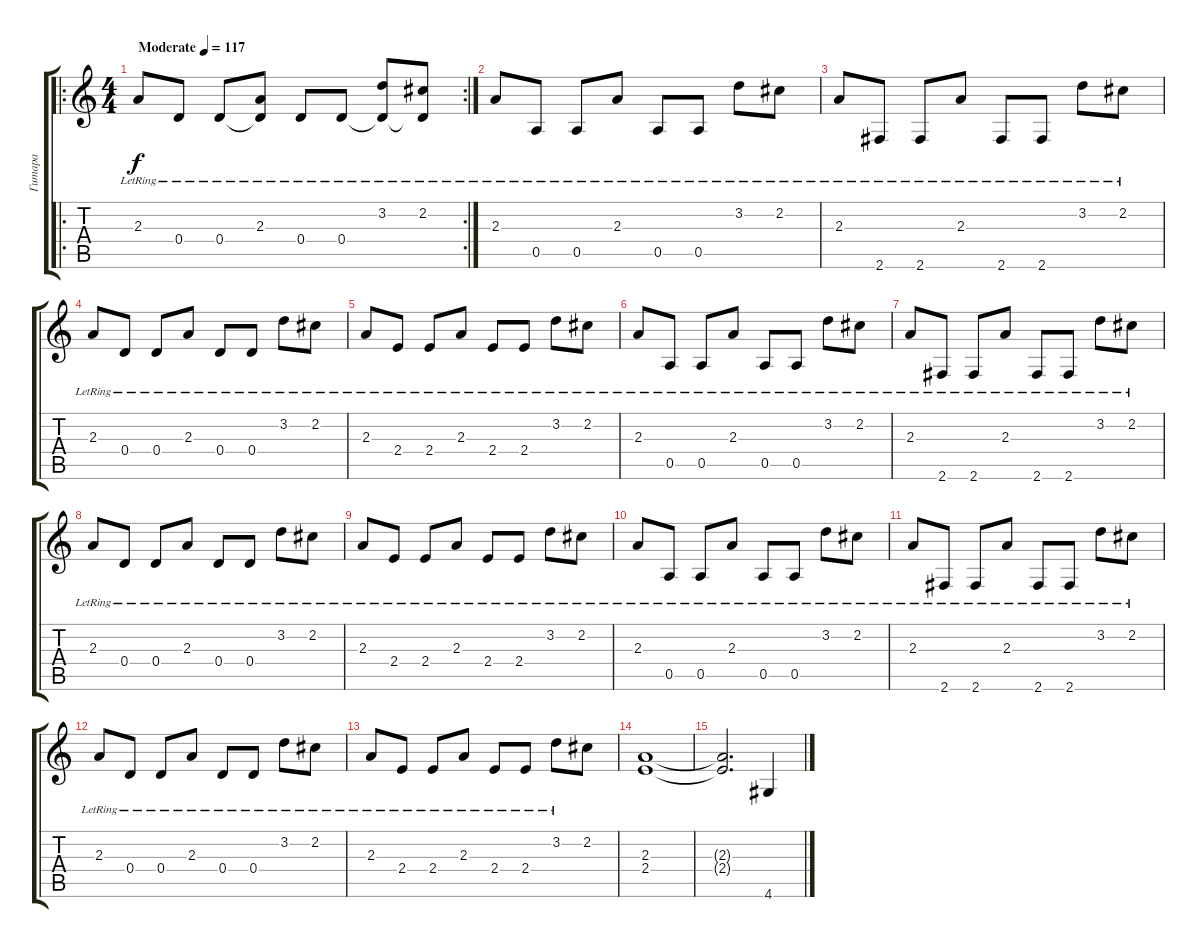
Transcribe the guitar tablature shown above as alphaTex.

\track ("Гитара" "Гитара") {instrument acousticguitarsteel}
\staff {score tabs}
\tuning (E4 B3 G3 D3 A2 E2) {hide}
\ro
\rc 2
\ts (4 4)
\tempo (117 "Moderate")
\clef g2
\ks c
2.3{lr}.8{dy f instrument acousticguitarsteel} 0.4{lr}.8 0.4{lr}.8 (2.3{lr} 0.4{t}).8 0.4{lr}.8 0.4{lr}.8 (3.2{lr} 0.4{t}).8 (2.2{lr} 0.4{t}).8 |
2.3{lr}.8{instrument distortionguitar} 0.5{lr}.8 0.5{lr}.8 2.3{lr}.8 0.5{lr}.8 0.5{lr}.8 3.2{lr}.8 2.2{lr}.8 |
2.3{lr}.8 2.6{lr}.8 2.6{lr}.8 2.3{lr}.8 2.6{lr}.8 2.6{lr}.8 3.2{lr}.8 2.2{lr}.8 |
2.3{lr}.8 0.4{lr}.8 0.4{lr}.8 2.3{lr}.8 0.4{lr}.8 0.4{lr}.8 3.2{lr}.8 2.2{lr}.8 |
2.3{lr}.8 2.4{lr}.8 2.4{lr}.8 2.3{lr}.8 2.4{lr}.8 2.4{lr}.8 3.2{lr}.8 2.2{lr}.8 |
2.3{lr}.8{instrument distortionguitar} 0.5{lr}.8 0.5{lr}.8 2.3{lr}.8 0.5{lr}.8 0.5{lr}.8 3.2{lr}.8 2.2{lr}.8 |
2.3{lr}.8 2.6{lr}.8 2.6{lr}.8 2.3{lr}.8 2.6{lr}.8 2.6{lr}.8 3.2{lr}.8 2.2{lr}.8 |
2.3{lr}.8 0.4{lr}.8 0.4{lr}.8 2.3{lr}.8 0.4{lr}.8 0.4{lr}.8 3.2{lr}.8 2.2{lr}.8 |
2.3{lr}.8 2.4{lr}.8 2.4{lr}.8 2.3{lr}.8 2.4{lr}.8 2.4{lr}.8 3.2{lr}.8 2.2{lr}.8 |
2.3{lr}.8 0.5{lr}.8 0.5{lr}.8 2.3{lr}.8 0.5{lr}.8 0.5{lr}.8 3.2{lr}.8 2.2{lr}.8 |
2.3{lr}.8 2.6{lr}.8 2.6{lr}.8 2.3{lr}.8 2.6{lr}.8 2.6{lr}.8 3.2{lr}.8 2.2{lr}.8 |
2.3{lr}.8 0.4{lr}.8 0.4{lr}.8 2.3{lr}.8 0.4{lr}.8 0.4{lr}.8 3.2{lr}.8 2.2{lr}.8 |
2.3{lr}.8 2.4{lr}.8 2.4{lr}.8 2.3{lr}.8 2.4{lr}.8 2.4{lr}.8 3.2{lr}.8 2.2.8 |
(2.3 2.4).1 |
(2.3{t} 2.4{t}).2{d} 4.6.4
